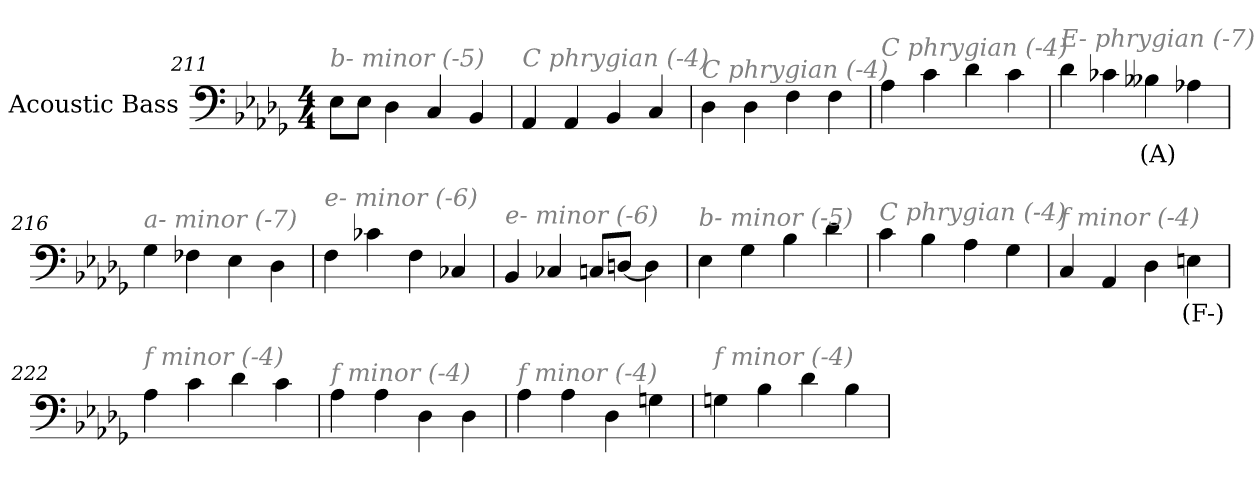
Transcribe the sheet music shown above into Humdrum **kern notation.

**kern	**text
*part1	*part1
*staff1	*staff1
*I"Acoustic Bass	*
*clefF4	*
*ITrd7c12	*
*k[b-e-a-d-g-]	*
*D-:	*
*M4/4	*
=211	=211
!LO:TX:i:color=#808080:t=b- minor (-5)	!
8EE-L	.
8EE-J	.
4DD-	.
4CC	.
4BBB-	.
=212	=212
!LO:TX:i:color=#808080:t=C phrygian (-4)	!
4AAA-	.
4AAA-	.
4BBB-	.
4CC	.
=213	=213
!LO:TX:i:color=#808080:t=C phrygian (-4)	!
4DD-	.
4DD-	.
4FF	.
4FF	.
=214	=214
!LO:TX:i:color=#808080:t=C phrygian (-4)	!
4AA-	.
4C	.
4D-	.
4C	.
=215	=215
!LO:TX:i:color=#808080:t=E- phrygian (-7)	!
4D-	.
4C-X	.
4BB--Xi	(A)
4AA-X	.
=216	=216
!LO:TX:i:color=#808080:t=a- minor (-7)	!
4GG-	.
4FF-X	.
4EE-	.
4DD-	.
=217	=217
!LO:TX:i:color=#808080:t=e- minor (-6)	!
4FF	.
4C-X	.
4FF	.
4CC-X	.
=218	=218
!LO:TX:i:color=#808080:t=e- minor (-6)	!
4BBB-	.
4CC-X	.
8CCnL	.
[8DDnJ	.
4DD]	.
=219	=219
!LO:TX:i:color=#808080:t=b- minor (-5)	!
4EE-	.
4GG-	.
4BB-	.
4D-	.
=220	=220
!LO:TX:i:color=#808080:t=C phrygian (-4)	!
4C	.
4BB-	.
4AA-	.
4GG-	.
=221	=221
!LO:TX:i:color=#808080:t=f minor (-4)	!
4CC	.
4AAA-	.
4DD-	.
4EEni	(F-)
=222	=222
!LO:TX:i:color=#808080:t=f minor (-4)	!
4AA-	.
4C	.
4D-	.
4C	.
=223	=223
!LO:TX:i:color=#808080:t=f minor (-4)	!
4AA-	.
4AA-	.
4DD-	.
4DD-	.
=224	=224
!LO:TX:i:color=#808080:t=f minor (-4)	!
4AA-	.
4AA-	.
4DD-	.
4GGn	.
=225	=225
!LO:TX:i:color=#808080:t=f minor (-4)	!
4GGn	.
4BB-	.
4D-	.
4BB-	.
=	=
*-	*-
